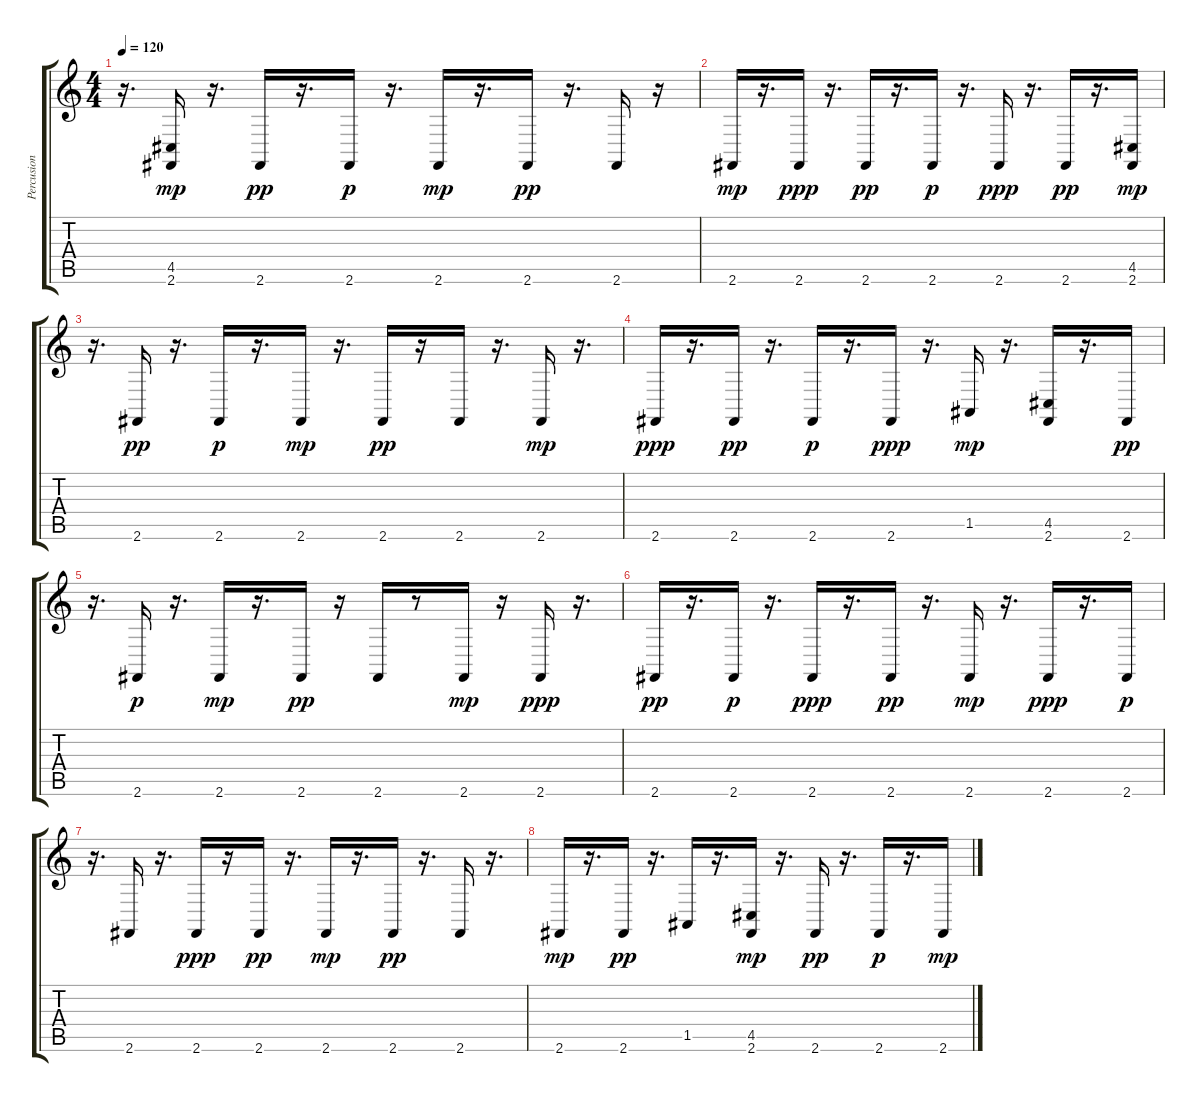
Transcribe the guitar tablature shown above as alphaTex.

\track ("Percusion" "Percusion") {instrument woodblock}
\staff {score tabs}
\tuning (E4 B3 G3 D3 A2 E2) {hide}
\ts (4 4)
\tempo 120
\clef g2
\ks c
r.16{d dy pp} (4.5 2.6).16{dy mp} r.16{d} 2.6.16{dy pp} r.16{d} 2.6.16{dy p} r.16{d} 2.6.16{dy mp} r.16{d} 2.6.16{dy pp} r.16{d} 2.6.16 r.16 |
2.6.16{dy mp} r.16{d} 2.6.16{dy ppp} r.16{d} 2.6.16{dy pp} r.16{d} 2.6.16{dy p} r.16{d} 2.6.16{dy ppp} r.16{d} 2.6.16{dy pp} r.16{d} (4.5 2.6).16{dy mp} |
r.16{d} 2.6.16{dy pp} r.16{d} 2.6.16{dy p} r.16{d} 2.6.16{dy mp} r.16{d} 2.6.16{dy pp} r.16 2.6.16 r.16{d} 2.6.16{dy mp} r.16{d} |
2.6.16{dy ppp} r.16{d} 2.6.16{dy pp} r.16{d} 2.6.16{dy p} r.16{d} 2.6.16{dy ppp} r.16{d} 1.5.16{dy mp} r.16{d} (4.5 2.6).16 r.16{d} 2.6.16{dy pp} |
r.16{d} 2.6.16{dy p} r.16{d} 2.6.16{dy mp} r.16{d} 2.6.16{dy pp} r.16 2.6.16 r.8 2.6.16{dy mp} r.16 2.6.16{dy ppp} r.16{d} |
2.6.16{dy pp} r.16{d} 2.6.16{dy p} r.16{d} 2.6.16{dy ppp} r.16{d} 2.6.16{dy pp} r.16{d} 2.6.16{dy mp} r.16{d} 2.6.16{dy ppp} r.16{d} 2.6.16{dy p} |
r.16{d} 2.6.16 r.16{d} 2.6.16{dy ppp} r.16 2.6.16{dy pp} r.16{d} 2.6.16{dy mp} r.16{d} 2.6.16{dy pp} r.16{d} 2.6.16 r.16{d} |
2.6.16{dy mp} r.16{d} 2.6.16{dy pp} r.16{d} 1.5.16 r.16{d} (4.5 2.6).16{dy mp} r.16{d} 2.6.16{dy pp} r.16{d} 2.6.16{dy p} r.16{d} 2.6.16{dy mp}
